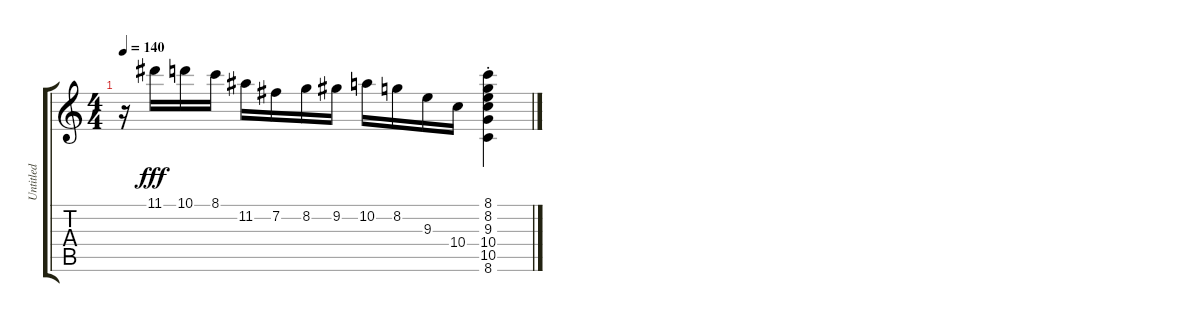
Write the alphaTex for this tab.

\track ("Untitled" "Untitled") {instrument acousticguitarsteel}
\staff {score tabs}
\tuning (E4 B3 G3 D3 A2 E2) {hide}
\ts (4 4)
\tempo 140
\clef g2
\ks c
r.16{dy fff} 11.1.16 10.1.16 8.1.16 11.2.16 7.2.16 8.2.16 9.2.16 10.2.16 8.2.16 9.3.16 10.4.16 (8.1{st} 8.2{st} 9.3{st} 10.4{st} 10.5{st} 8.6{st}).4
